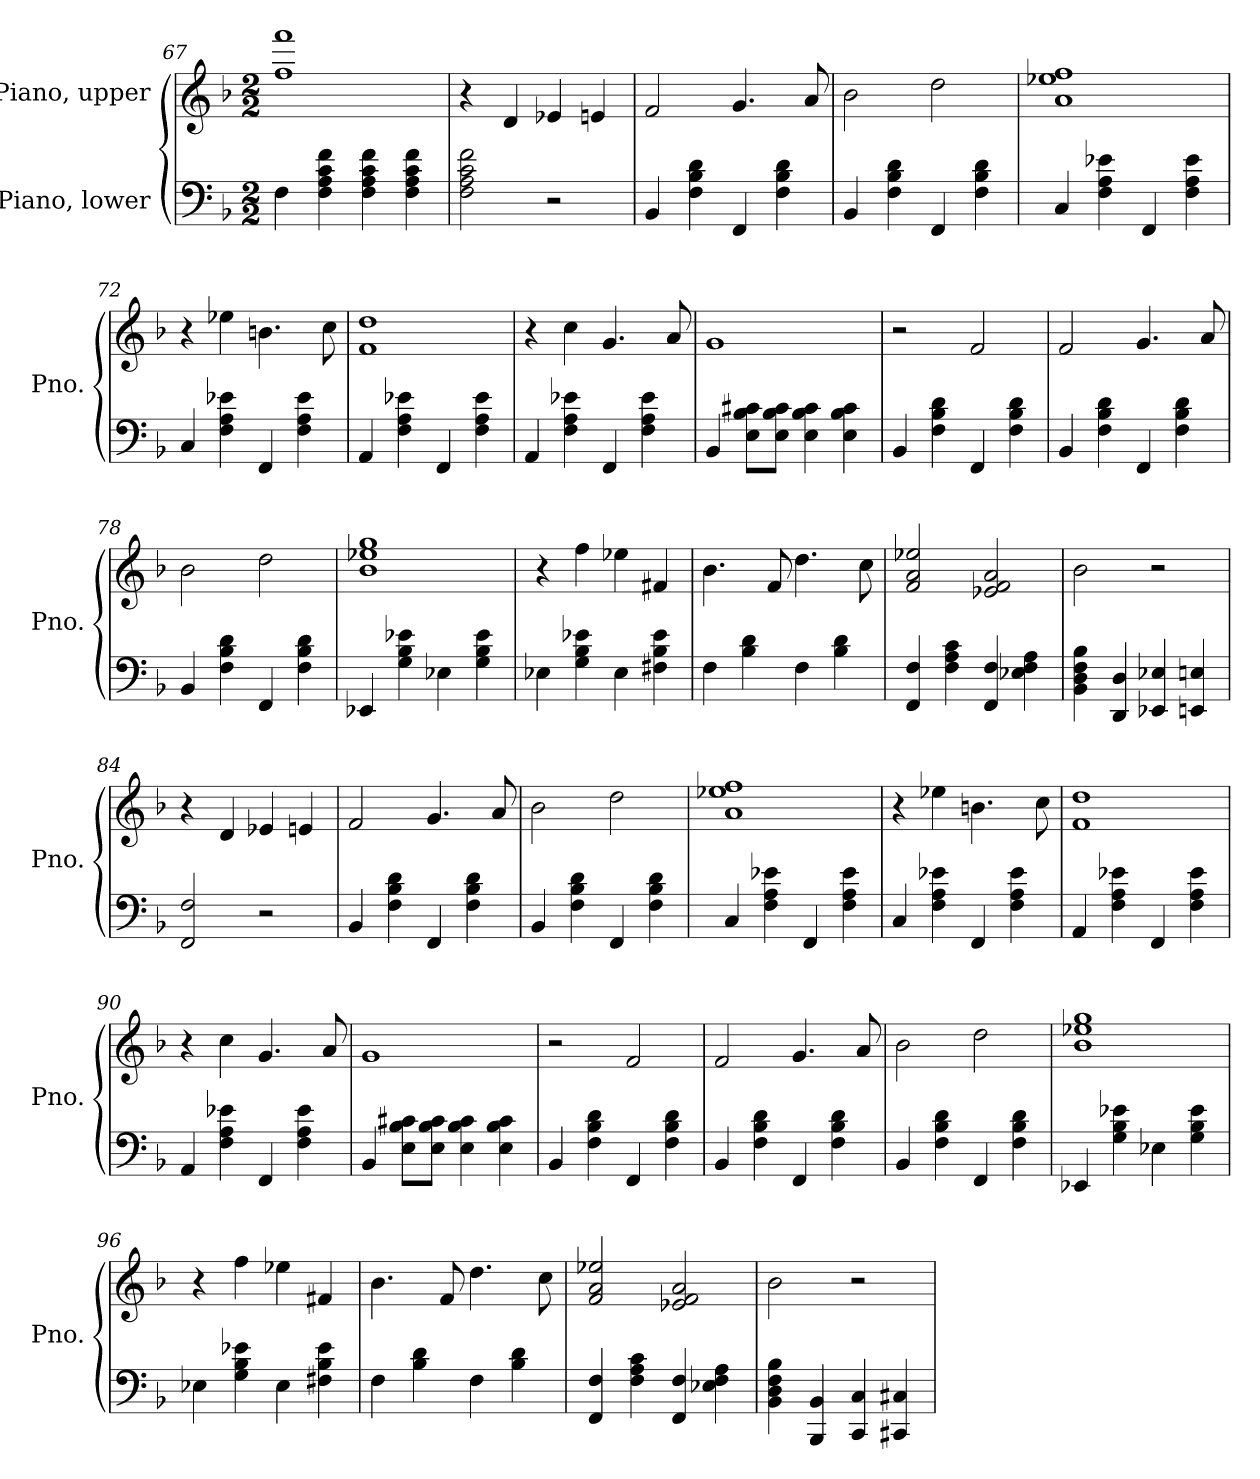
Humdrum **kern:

**kern	**kern
*part2	*part1
*staff2	*staff1
*I"Piano, lower	*I"Piano, upper
*I'Pno.	*I'Pno.
*clefF4	*clefG2
*k[b-]	*k[b-]
*M2/2	*M2/2
=67	=67
4F\	1ff 1fff
4F\ 4A\ 4c\ 4f\	.
4F\ 4A\ 4c\ 4f\	.
4F\ 4A\ 4c\ 4f\	.
!!LO:PB:g=z
=68	=68
2F\ 2A\ 2c\ 2f\	4r
.	4d/
2r	4e-X/
.	4en/
=69	=69
4BB-/	2f/
4F\ 4B-\ 4d\	.
4FF/	4.g/
4F\ 4B-\ 4d\	.
.	8a/
=70	=70
4BB-/	2b-\
4F\ 4B-\ 4d\	.
4FF/	2dd\
4F\ 4B-\ 4d\	.
=71	=71
4C/	1a 1ee-X 1ff
4F\ 4A\ 4e-X\	.
4FF/	.
4F\ 4A\ 4e-\	.
=72	=72
4C/	4r
4F\ 4A\ 4e-X\	4ee-X\
4FF/	4.bn\
4F\ 4A\ 4e-\	.
.	8cc\
=73	=73
4AA/	1f 1dd
4F\ 4A\ 4e-X\	.
4FF/	.
4F\ 4A\ 4e-\	.
!!LO:LB:g=z
=74	=74
4AA/	4r
4F\ 4A\ 4e-X\	4cc\
4FF/	4.g/
4F\ 4A\ 4e-\	.
.	8a/
=75	=75
4BB-/	1g
8E\ 8B-\ 8c#X\L	.
8E\ 8B-\ 8c#\J	.
4E\ 4B-\ 4c#\	.
4E\ 4B-\ 4c#\	.
=76	=76
4BB-/	2r
4F\ 4B-\ 4d\	.
4FF/	2f/
4F\ 4B-\ 4d\	.
=77	=77
4BB-/	2f/
4F\ 4B-\ 4d\	.
4FF/	4.g/
4F\ 4B-\ 4d\	.
.	8a/
=78	=78
4BB-/	2b-\
4F\ 4B-\ 4d\	.
4FF/	2dd\
4F\ 4B-\ 4d\	.
=79	=79
4EE-X/	1b- 1ee-X 1gg
4G\ 4B-\ 4e-X\	.
4E-X\	.
4G\ 4B-\ 4e-\	.
!!LO:LB:g=z
=80	=80
4E-X\	4r
4G\ 4B-\ 4e-X\	4ff\
4E-\	4ee-X\
4F#X\ 4B-\ 4e-\	4f#X/
=81	=81
4F\	4.b-\
4B-\ 4d\	.
.	8f/
4F\	4.dd\
4B-\ 4d\	.
.	8cc\
=82	=82
4FF/ 4F/	2f/ 2a/ 2ee-X/
4F\ 4A\ 4c\	.
4FF/ 4F/	2e-X/ 2f/ 2a/
4E-X\ 4F\ 4A\	.
=83	=83
4BB-\ 4D\ 4F\ 4B-\	2b-\
4DD/ 4D/	.
4EE-X/ 4E-X/	2r
4EEn/ 4En/	.
=84	=84
2FF/ 2F/	4r
.	4d/
2r	4e-X/
.	4en/
=85	=85
4BB-/	2f/
4F\ 4B-\ 4d\	.
4FF/	4.g/
4F\ 4B-\ 4d\	.
.	8a/
!!LO:LB:g=z
=86	=86
4BB-/	2b-\
4F\ 4B-\ 4d\	.
4FF/	2dd\
4F\ 4B-\ 4d\	.
=87	=87
4C/	1a 1ee-X 1ff
4F\ 4A\ 4e-X\	.
4FF/	.
4F\ 4A\ 4e-\	.
=88	=88
4C/	4r
4F\ 4A\ 4e-X\	4ee-X\
4FF/	4.bn\
4F\ 4A\ 4e-\	.
.	8cc\
=89	=89
4AA/	1f 1dd
4F\ 4A\ 4e-X\	.
4FF/	.
4F\ 4A\ 4e-\	.
=90	=90
4AA/	4r
4F\ 4A\ 4e-X\	4cc\
4FF/	4.g/
4F\ 4A\ 4e-\	.
.	8a/
=91	=91
4BB-/	1g
8E\ 8B-\ 8c#X\L	.
8E\ 8B-\ 8c#\J	.
4E\ 4B-\ 4c#\	.
4E\ 4B-\ 4c#\	.
!!LO:LB:g=z
=92	=92
4BB-/	2r
4F\ 4B-\ 4d\	.
4FF/	2f/
4F\ 4B-\ 4d\	.
=93	=93
4BB-/	2f/
4F\ 4B-\ 4d\	.
4FF/	4.g/
4F\ 4B-\ 4d\	.
.	8a/
=94	=94
4BB-/	2b-\
4F\ 4B-\ 4d\	.
4FF/	2dd\
4F\ 4B-\ 4d\	.
=95	=95
4EE-X/	1b- 1ee-X 1gg
4G\ 4B-\ 4e-X\	.
4E-X\	.
4G\ 4B-\ 4e-\	.
=96	=96
4E-X\	4r
4G\ 4B-\ 4e-X\	4ff\
4E-\	4ee-X\
4F#X\ 4B-\ 4e-\	4f#X/
=97	=97
4F\	4.b-\
4B-\ 4d\	.
.	8f/
4F\	4.dd\
4B-\ 4d\	.
.	8cc\
!!LO:LB:g=z
=98	=98
4FF/ 4F/	2f/ 2a/ 2ee-X/
4F\ 4A\ 4c\	.
4FF/ 4F/	2e-X/ 2f/ 2a/
4E-X\ 4F\ 4A\	.
=99	=99
4BB-\ 4D\ 4F\ 4B-\	2b-\
4BBB-/ 4BB-/	.
4CC/ 4C/	2r
4CC#X/ 4C#X/	.
=	=
*-	*-
